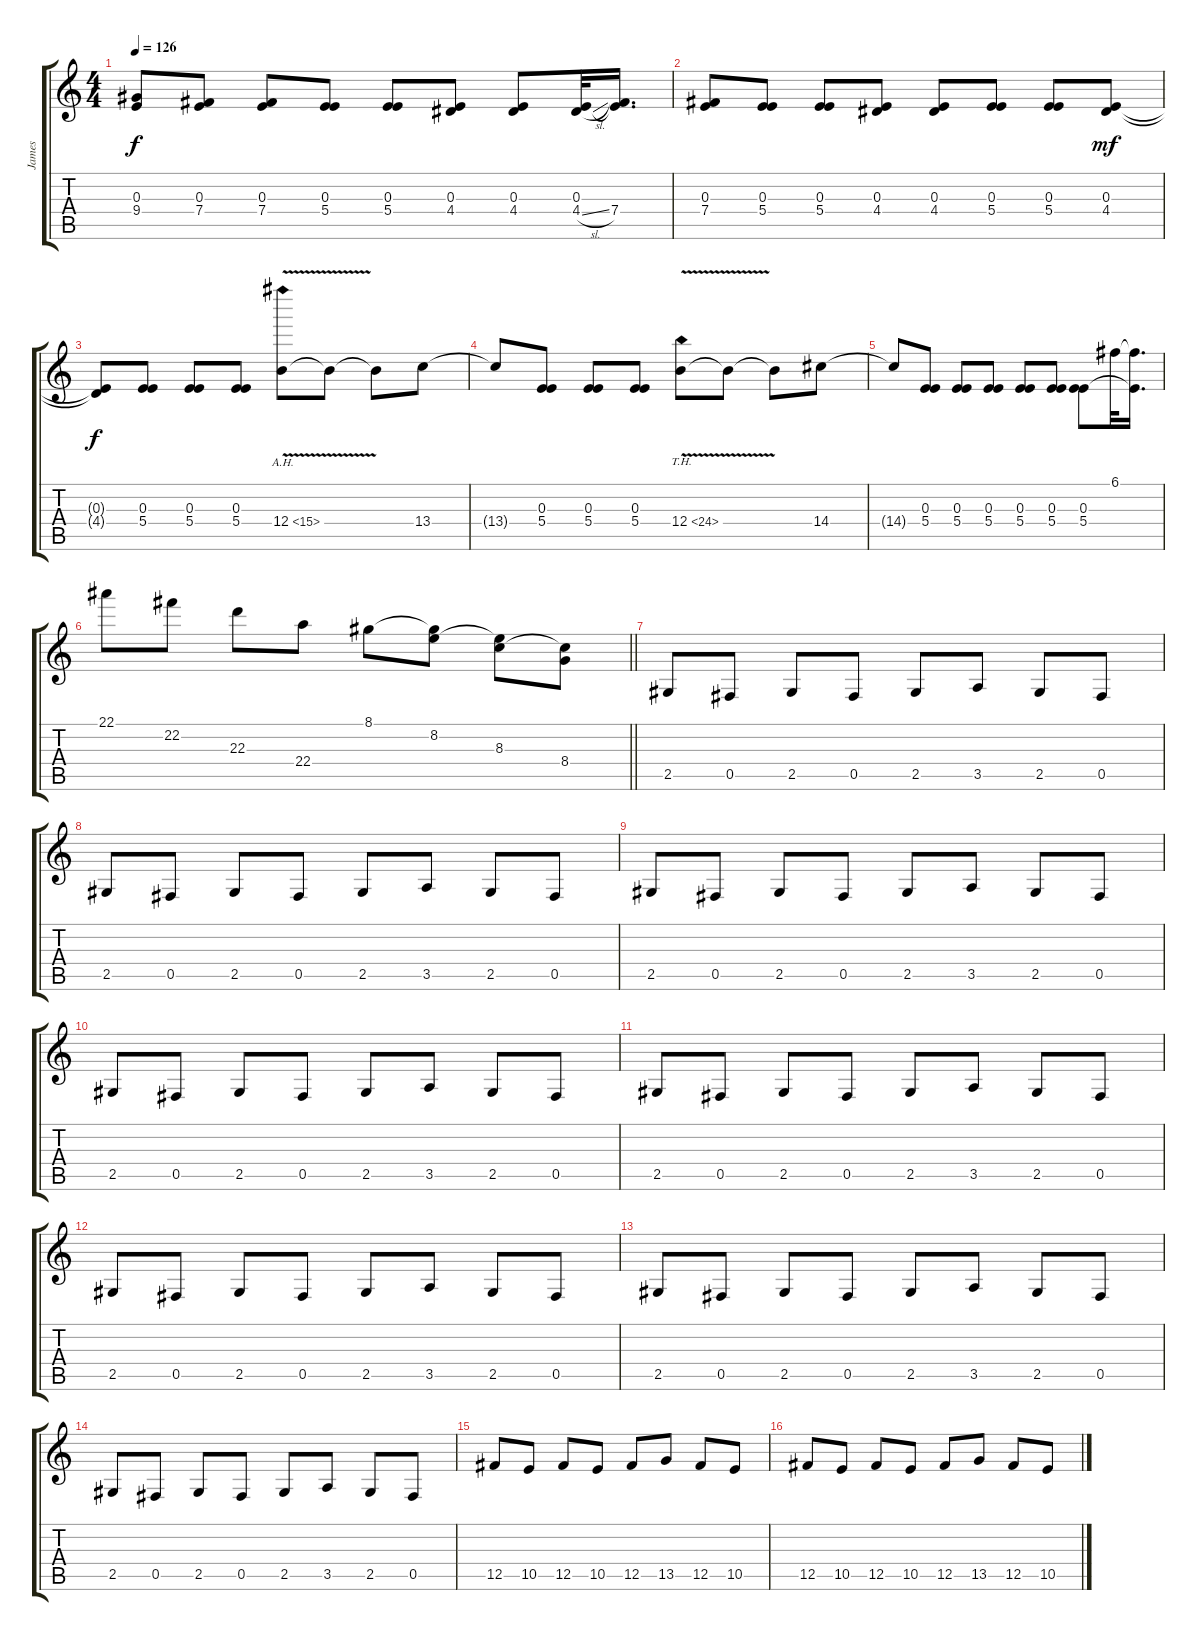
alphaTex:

\track ("James" "James") {instrument distortionguitar}
\staff {score tabs}
\tuning (C4 Ab3 E3 B2 Gb2 B1) {hide}
\ts (4 4)
\tempo 126
\clef g2
\ks c
(0.3 9.4).8{dy f} (0.3 7.4).8 (0.3 7.4).8 (0.3 5.4).8 (0.3 5.4).8 (0.3 4.4).8 (0.3 4.4).8 (0.3 4.4{sl}).32 (0.3{t} 7.4).16{d} |
(0.3 7.4).8 (0.3 5.4).8 (0.3 5.4).8 (0.3 4.4).8 (0.3 4.4).8 (0.3 5.4).8 (0.3 5.4).8 (0.3 4.4).8{dy mf} |
(0.3{t} 4.4{t}).8{dy f} (0.3 5.4).8 (0.3 5.4).8 (0.3 5.4).8 12.4{ah 3 v}.8 12.4{t}.8 12.4{t}.8 13.4.8 |
13.4{t}.8 (0.3 5.4).8 (0.3 5.4).8 (0.3 5.4).8 12.4{th 12 v}.8 12.4{t}.8 12.4{t}.8 14.4.8 |
14.4{t}.8 (0.3 5.4).8 (0.3 5.4).8 (0.3 5.4).8 (0.3 5.4).8 (0.3 5.4).8 (0.3 5.4).8 6.1.32 (6.1{t} 0.3{t}).16{d} |
\barLineRight lightlight
22.1.8 22.2.8 22.3.8 22.4.8 8.1.8 (8.1{t} 8.2).8 (8.2{t} 8.3).8 (8.3{t} 8.4).8 |
2.5.8 0.5.8 2.5.8 0.5.8 2.5.8 3.5.8 2.5.8 0.5.8 |
2.5.8 0.5.8 2.5.8 0.5.8 2.5.8 3.5.8 2.5.8 0.5.8 |
2.5.8 0.5.8 2.5.8 0.5.8 2.5.8 3.5.8 2.5.8 0.5.8 |
2.5.8 0.5.8 2.5.8 0.5.8 2.5.8 3.5.8 2.5.8 0.5.8 |
2.5.8 0.5.8 2.5.8 0.5.8 2.5.8 3.5.8 2.5.8 0.5.8 |
2.5.8 0.5.8 2.5.8 0.5.8 2.5.8 3.5.8 2.5.8 0.5.8 |
2.5.8 0.5.8 2.5.8 0.5.8 2.5.8 3.5.8 2.5.8 0.5.8 |
2.5.8 0.5.8 2.5.8 0.5.8 2.5.8 3.5.8 2.5.8 0.5.8 |
12.5.8 10.5.8 12.5.8 10.5.8 12.5.8 13.5.8 12.5.8 10.5.8 |
12.5.8 10.5.8 12.5.8 10.5.8 12.5.8 13.5.8 12.5.8 10.5.8
